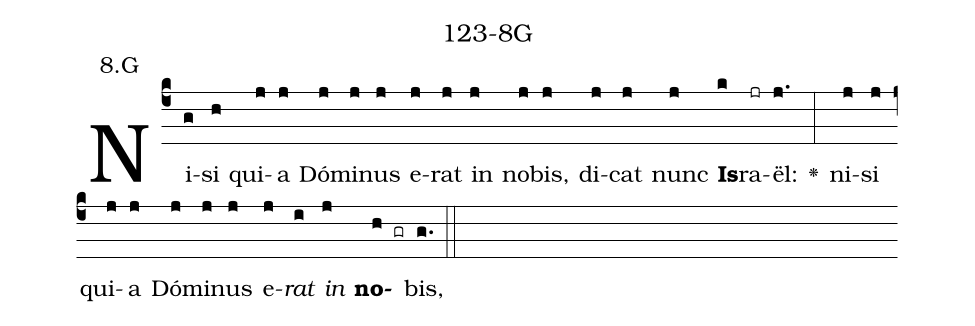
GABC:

name: 123-8G;
annotation: 8.G;
%%
(c4)Ni(g)si(h) qui(j)a(j) Dó(j)mi(j)nus(j) e(j)rat(j) in(j) no(j)bis,(j) di(j)cat(j) nunc(j) <b>Is</b>(k)ra(jr)ël:(j.) <v>\greheightstar</v>(:) ni(j)si(j) qui(j)a(j) Dó(j)mi(j)nus(j) e(j)<i>rat</i>(i) <i>in</i>(j) <b>no</b>(h gr)bis,(g.) (::)


%E(j) u(j) o(i) u(j) a(h) e.(g.) (::)
